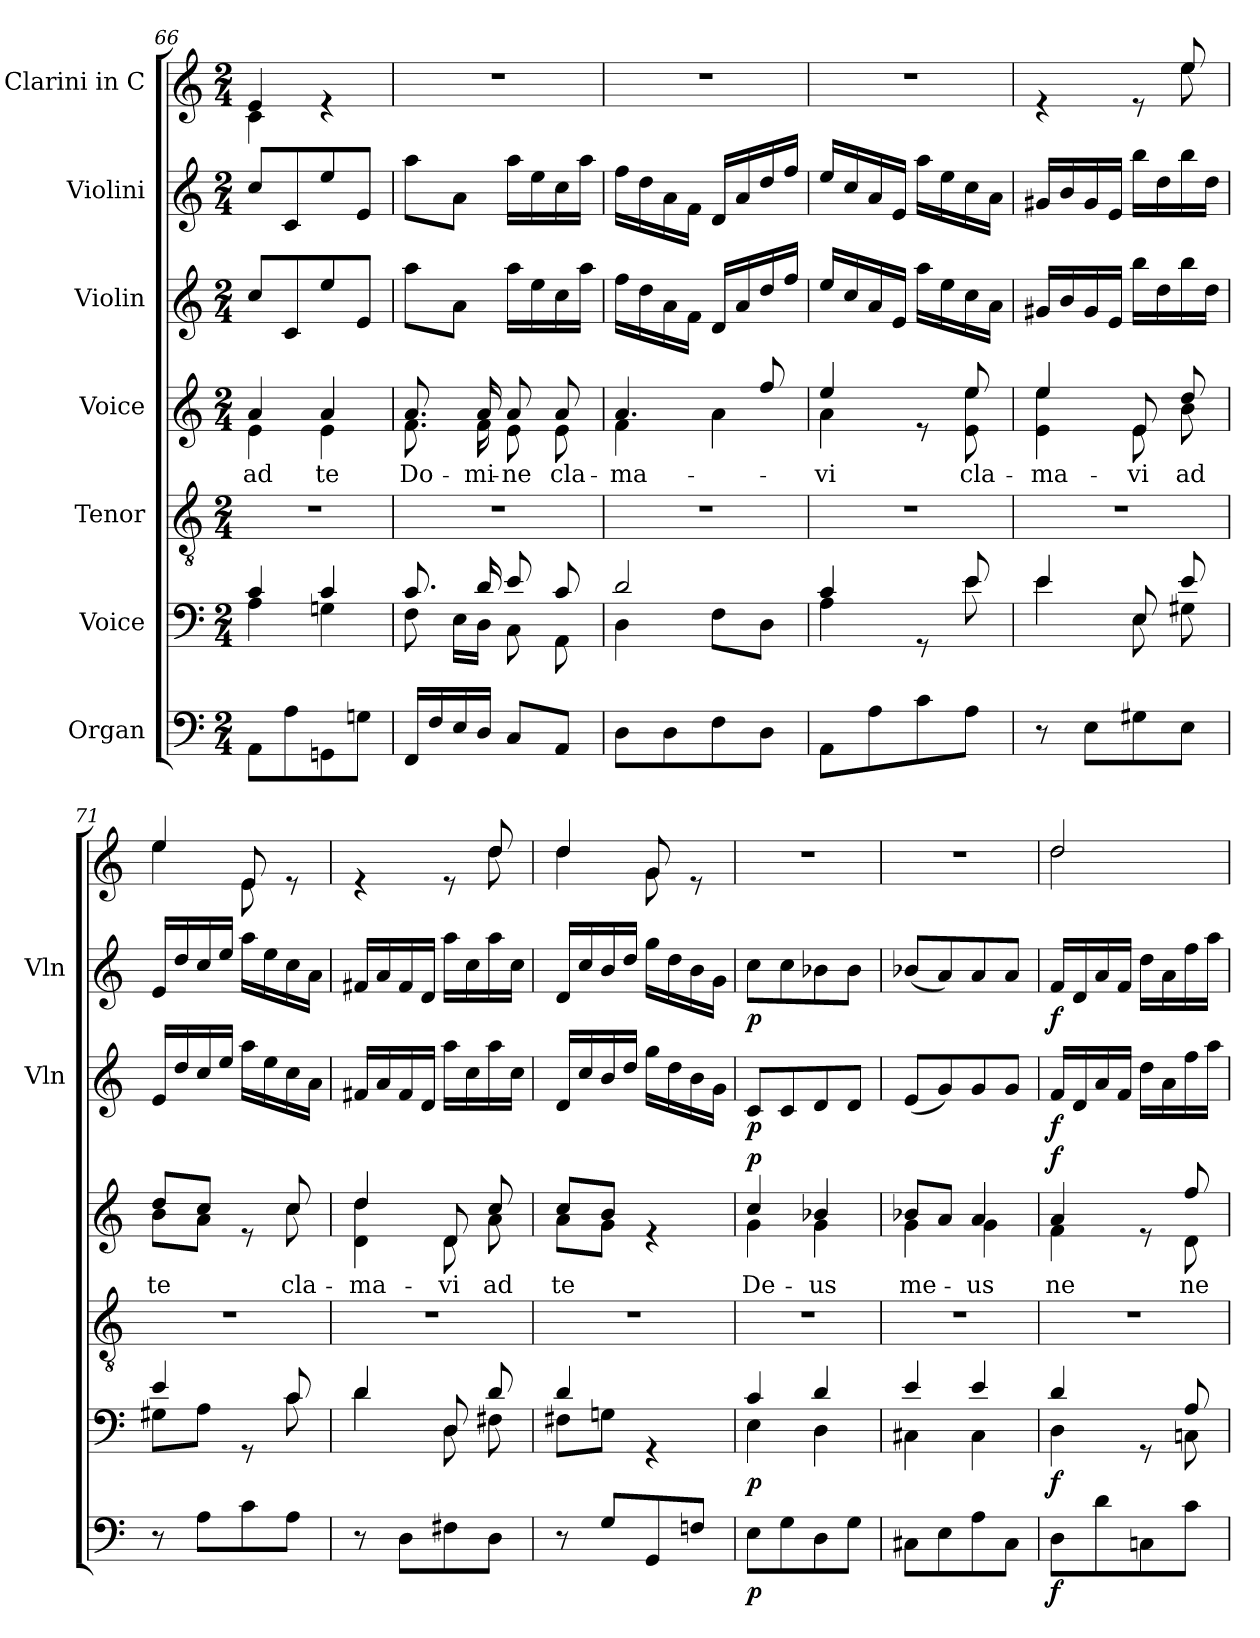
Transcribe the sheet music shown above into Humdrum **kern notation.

**kern	**dynam	**kern	**dynam	**kern	**kern	**text	**dynam	**kern	**dynam	**kern	**dynam	**kern
*part7	*part7	*part6	*part6	*part5	*part4	*part4	*part4	*part3	*part3	*part2	*part2	*part1
*staff7	*staff7	*staff6	*staff6	*staff5	*staff4	*staff4	*staff4	*staff3	*staff3	*staff2	*staff2	*staff1
*I"Organ	*	*I"Voice	*	*I"Tenor	*I"Voice	*	*	*I"Violin	*	*I"Violini	*	*I"Clarini in C
*	*	*	*	*	*	*	*	*I'Vln	*	*I'Vln	*	*
*clefF4	*	*clefF4	*	*clefGv2	*clefG2	*	*	*clefG2	*	*clefG2	*	*clefG2
*k[]	*	*k[]	*	*k[]	*k[]	*	*	*k[]	*	*k[]	*	*k[]
*M2/4	*	*M2/4	*	*M2/4	*M2/4	*	*	*M2/4	*	*M2/4	*	*M2/4
=66	=66	=66	=66	=66	=66	=66	=66	=66	=66	=66	=66	=66
*	*	*^	*	*	*	*	*	*	*	*	*	*
!	!	!	!	!	!	!	!LO:LY:b	!	!	!	!	!	!
*	*	*	*	*	*	*^	*	*	*	*	*	*	*^
8AA\L	.	4c/	4A\	.	2r	4a/	4e\	ad	.	8cc/L	.	8cc/L	.	4e/	4c\
8A\	.	.	.	.	.	.	.	.	.	8c/	.	8c/	.	.	.
!	!	!	!	!	!	!	!	!LO:LY:b	!	!	!	!	!	!	!
8GGn\	.	4c/	4Gn\	.	.	4a/	4e\	te	.	8ee/	.	8ee/	.	4re	4ryy
8Gn\J	.	.	.	.	.	.	.	.	.	8e/J	.	8e/J	.	.	.
*	*	*	*	*	*	*	*	*	*	*	*	*	*	*v	*v
!!LO:LB:g=z
=67	=67	=67	=67	=67	=67	=67	=67	=67	=67	=67	=67	=67	=67	=67
!	!	!	!	!	!	!	!	!LO:LY:b	!	!	!	!	!	!
16FF/LL	.	8.c/	8F\	.	2r	8.a/	8.f\	Do-	.	8aa\L	.	8aa\L	.	2r
16F/	.	.	.	.	.	.	.	.	.	.	.	.	.	.
16E/	.	.	16E\LL	.	.	.	.	.	.	8a\J	.	8a\J	.	.
!	!	!	!	!	!	!	!	!LO:LY:b	!	!	!	!	!	!
16D/JJ	.	16d/	16D\JJ	.	.	16a/	16f\	-mi-	.	.	.	.	.	.
!	!	!	!	!	!	!	!	!LO:LY:b	!	!	!	!	!	!
8C/L	.	8e/	8C\	.	.	8a/	8e\	-ne	.	16aa\LL	.	16aa\LL	.	.
.	.	.	.	.	.	.	.	.	.	16ee\	.	16ee\	.	.
!	!	!	!	!	!	!	!	!LO:LY:b	!	!	!	!	!	!
8AA/J	.	8c/	8AA\	.	.	8a/	8e\	cla-	.	16cc\	.	16cc\	.	.
.	.	.	.	.	.	.	.	.	.	16aa\JJ	.	16aa\JJ	.	.
=68	=68	=68	=68	=68	=68	=68	=68	=68	=68	=68	=68	=68	=68	=68
!	!	!	!	!	!	!	!	!LO:LY:b	!	!	!	!	!	!
8D\L	.	2d/	4D\	.	2r	4.a/	4f\	-ma-	.	16ff\LL	.	16ff\LL	.	2r
.	.	.	.	.	.	.	.	.	.	16dd\	.	16dd\	.	.
8D\	.	.	.	.	.	.	.	.	.	16a\	.	16a\	.	.
.	.	.	.	.	.	.	.	.	.	16f\JJ	.	16f\JJ	.	.
8F\	.	.	8F\L	.	.	.	4a\	.	.	16d/LL	.	16d/LL	.	.
.	.	.	.	.	.	.	.	.	.	16a/	.	16a/	.	.
8D\J	.	.	8D\J	.	.	8ff/	.	.	.	16dd/	.	16dd/	.	.
.	.	.	.	.	.	.	.	.	.	16ff/JJ	.	16ff/JJ	.	.
=69	=69	=69	=69	=69	=69	=69	=69	=69	=69	=69	=69	=69	=69	=69
!	!	!	!	!	!	!	!	!LO:LY:b	!	!	!	!	!	!
8AA\L	.	4c/	4A\	.	2r	4ee/	4a\	-vi	.	16ee/LL	.	16ee/LL	.	2r
.	.	.	.	.	.	.	.	.	.	16cc/	.	16cc/	.	.
8A\	.	.	.	.	.	.	.	.	.	16a/	.	16a/	.	.
.	.	.	.	.	.	.	.	.	.	16e/JJ	.	16e/JJ	.	.
8c\	.	8rGG	8ryy	.	.	8re	8ryy	.	.	16aa\LL	.	16aa\LL	.	.
.	.	.	.	.	.	.	.	.	.	16ee\	.	16ee\	.	.
!	!	!	!	!	!	!	!	!LO:LY:b	!	!	!	!	!	!
8A\J	.	8e/	8e\	.	.	8ee/	8e\ 8ee\	cla-	.	16cc\	.	16cc\	.	.
.	.	.	.	.	.	.	.	.	.	16a\JJ	.	16a\JJ	.	.
=70	=70	=70	=70	=70	=70	=70	=70	=70	=70	=70	=70	=70	=70	=70
!	!	!	!	!	!	!	!	!LO:LY:b	!	!	!	!	!	!
*	*	*	*	*	*	*	*	*	*	*	*	*	*	*^
8r	.	4e/	4e\	.	2r	4ee/	4e\ 4ee\	-ma-	.	16g#X/LL	.	16g#X/LL	.	4re	4.ryy
.	.	.	.	.	.	.	.	.	.	16b/	.	16b/	.	.	.
8E\L	.	.	.	.	.	.	.	.	.	16g#/	.	16g#/	.	.	.
.	.	.	.	.	.	.	.	.	.	16e/JJ	.	16e/JJ	.	.	.
!	!	!	!	!	!	!	!	!LO:LY:b	!	!	!	!	!	!	!
8G#X\	.	8E/	8E\	.	.	8e/	8e\	-vi	.	16bb\LL	.	16bb\LL	.	8re	.
.	.	.	.	.	.	.	.	.	.	16dd\	.	16dd\	.	.	.
!	!	!	!	!	!	!	!	!LO:LY:b	!	!	!	!	!	!	!
8E\J	.	8e/	8G#X\	.	.	8dd/	8b\	ad	.	16bb\	.	16bb\	.	8ee/	8ee\
.	.	.	.	.	.	.	.	.	.	16dd\JJ	.	16dd\JJ	.	.	.
=71	=71	=71	=71	=71	=71	=71	=71	=71	=71	=71	=71	=71	=71	=71	=71
!	!	!	!	!	!	!	!	!LO:LY:b	!	!	!	!	!	!	!
8r	.	4e/	8G#X\L	.	2r	8dd/L	8b\L	te	.	16e/LL	.	16e/LL	.	4ee/	4ee\
.	.	.	.	.	.	.	.	.	.	16dd/	.	16dd/	.	.	.
8A\L	.	.	8A\J	.	.	8cc/J	8a\J	.	.	16cc/	.	16cc/	.	.	.
.	.	.	.	.	.	.	.	.	.	16ee/JJ	.	16ee/JJ	.	.	.
8c\	.	8rGG	8ryy	.	.	8re	8ryy	.	.	16aa\LL	.	16aa\LL	.	8e/	8e\
.	.	.	.	.	.	.	.	.	.	16ee\	.	16ee\	.	.	.
!	!	!	!	!	!	!	!	!LO:LY:b	!	!	!	!	!	!	!
8A\J	.	8c/	8c\	.	.	8cc/	8cc\	cla-	.	16cc\	.	16cc\	.	8re	8ryy
.	.	.	.	.	.	.	.	.	.	16a\JJ	.	16a\JJ	.	.	.
=72	=72	=72	=72	=72	=72	=72	=72	=72	=72	=72	=72	=72	=72	=72	=72
!	!	!	!	!	!	!	!	!LO:LY:b	!	!	!	!	!	!	!
8r	.	4d/	4d\	.	2r	4dd/	4d\ 4dd\	-ma-	.	16f#X/LL	.	16f#X/LL	.	4re	4.ryy
.	.	.	.	.	.	.	.	.	.	16a/	.	16a/	.	.	.
8D\L	.	.	.	.	.	.	.	.	.	16f#/	.	16f#/	.	.	.
.	.	.	.	.	.	.	.	.	.	16d/JJ	.	16d/JJ	.	.	.
!	!	!	!	!	!	!	!	!LO:LY:b	!	!	!	!	!	!	!
8F#X\	.	8D/	8D\	.	.	8d/	8d\	-vi	.	16aa\LL	.	16aa\LL	.	8re	.
.	.	.	.	.	.	.	.	.	.	16cc\	.	16cc\	.	.	.
!	!	!	!	!	!	!	!	!LO:LY:b	!	!	!	!	!	!	!
8D\J	.	8d/	8F#X\	.	.	8cc/	8a\	ad	.	16aa\	.	16aa\	.	8dd/	8dd\
.	.	.	.	.	.	.	.	.	.	16cc\JJ	.	16cc\JJ	.	.	.
!!LO:PB:g=z	!!
=73	=73	=73	=73	=73	=73	=73	=73	=73	=73	=73	=73	=73	=73	=73	=73
!	!	!	!	!	!	!	!	!LO:LY:b	!	!	!	!	!	!	!
8r	.	4d/	8F#X\L	.	2r	8cc/L	8a\L	te	.	16d/LL	.	16d/LL	.	4dd/	4dd\
.	.	.	.	.	.	.	.	.	.	16cc/	.	16cc/	.	.	.
8G/L	.	.	8Gn\J	.	.	8b/J	8g\J	.	.	16b/	.	16b/	.	.	.
.	.	.	.	.	.	.	.	.	.	16dd/JJ	.	16dd/JJ	.	.	.
8GG/	.	4rGG	4ryy	.	.	4re	4ryy	.	.	16gg\LL	.	16gg\LL	.	8g/	8g\
.	.	.	.	.	.	.	.	.	.	16dd\	.	16dd\	.	.	.
8Fn/J	.	.	.	.	.	.	.	.	.	16b\	.	16b\	.	8re	8ryy
.	.	.	.	.	.	.	.	.	.	16g\JJ	.	16g\JJ	.	.	.
*	*	*	*	*	*	*	*	*	*	*	*	*	*	*v	*v
=74	=74	=74	=74	=74	=74	=74	=74	=74	=74	=74	=74	=74	=74	=74
!	!LO:DY:b	!	!	!LO:DY:b	!	!	!	!LO:LY:b	!LO:DY:b	!	!LO:DY:b	!	!LO:DY:b	!
8E\L	p	4c/	4E\	p	2r	4cc/	4g\	De-	p	8c/L	p	8cc\L	p	2r
8G\	.	.	.	.	.	.	.	.	.	8c/	.	8cc\	.	.
!	!	!	!	!	!	!	!	!LO:LY:b	!	!	!	!	!	!
8D\	.	4d/	4D\	.	.	4b-X/	4g\	-us	.	8d/	.	8b-X\	.	.
8G\J	.	.	.	.	.	.	.	.	.	8d/J	.	8b-\J	.	.
=75	=75	=75	=75	=75	=75	=75	=75	=75	=75	=75	=75	=75	=75	=75
!	!	!	!	!	!	!	!	!LO:LY:b	!	!	!	!	!	!
8C#X\L	.	4e/	4C#X\	.	2r	8b-X/L	4g\	me-	.	(8e/L	.	(8b-X/L	.	2r
8E\	.	.	.	.	.	8a/J	.	.	.	8g/)	.	8a/)	.	.
!	!	!	!	!	!	!	!	!LO:LY:b	!	!	!	!	!	!
8A\	.	4e/	4C#\	.	.	4a/	4g\	-us	.	8g/	.	8a/	.	.
8C#\J	.	.	.	.	.	.	.	.	.	8g/J	.	8a/J	.	.
=76	=76	=76	=76	=76	=76	=76	=76	=76	=76	=76	=76	=76	=76	=76
!	!LO:DY:b	!	!	!LO:DY:b	!	!	!	!LO:LY:b	!LO:DY:b	!	!LO:DY:b	!	!LO:DY:b	!
*	*	*	*	*	*	*	*	*	*	*	*	*	*	*^
8D\L	f	4d/	4D\	f	2r	4a/	4f\	ne	f	16f/LL	f	16f/LL	f	2dd/	2dd\
.	.	.	.	.	.	.	.	.	.	16d/	.	16d/	.	.	.
8d\	.	.	.	.	.	.	.	.	.	16a/	.	16a/	.	.	.
.	.	.	.	.	.	.	.	.	.	16f/JJ	.	16f/JJ	.	.	.
8Cn\	.	8rGG	8ryy	.	.	8re	8ryy	.	.	16dd\LL	.	16dd\LL	.	.	.
.	.	.	.	.	.	.	.	.	.	16a\	.	16a\	.	.	.
!	!	!	!	!	!	!	!	!LO:LY:b	!	!	!	!	!	!	!
8c\J	.	8A/	8Cn\	.	.	8ff/	8d\	ne	.	16ff\	.	16ff\	.	.	.
.	.	.	.	.	.	.	.	.	.	16aa\JJ	.	16aa\JJ	.	.	.
*	*	*v	*v	*	*	*v	*v	*	*	*	*	*	*	*v	*v
=	=	=	=	=	=	=	=	=	=	=	=	=
*-	*-	*-	*-	*-	*-	*-	*-	*-	*-	*-	*-	*-
